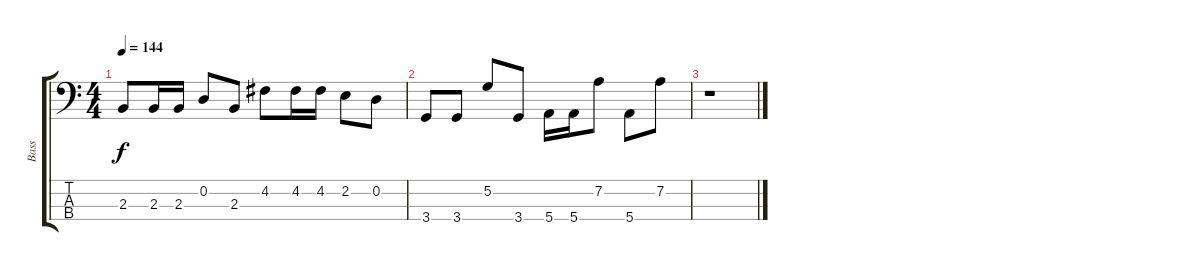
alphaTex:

\track ("Bass" "Bass") {instrument electricbasspick}
\staff {score tabs}
\tuning (G2 D2 A1 E1) {hide}
\ts (4 4)
\tempo 144
\clef f4
\ks c
2.3.8{dy f volume 5} 2.3.16 2.3.16 0.2.8 2.3.8 4.2.8 4.2.16 4.2.16 2.2.8 0.2.8 |
3.4.8{volume 4} 3.4.8 5.2.8 3.4.8 5.4.16 5.4.16 7.2.8 5.4.8 7.2.8 |
r.1
